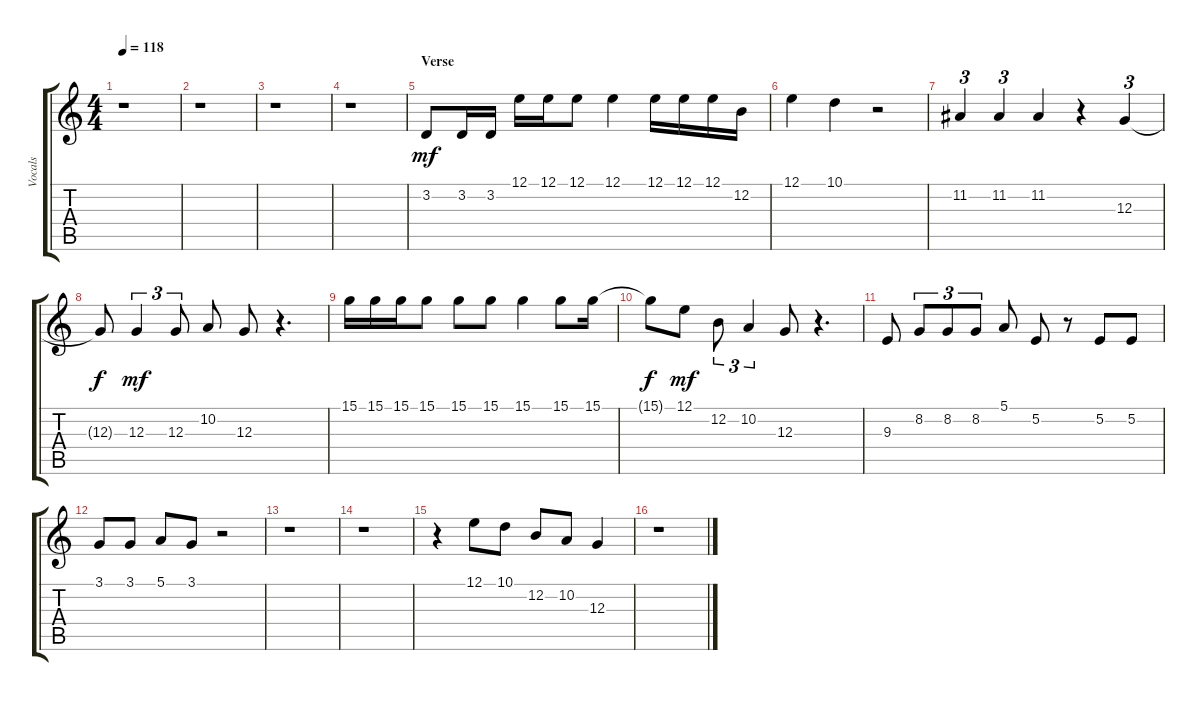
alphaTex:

\track ("Vocals" "Vocals") {instrument harmonica}
\staff {score tabs}
\tuning (E4 B3 G3 D3 A2 E2) {hide}
\ts (4 4)
\tempo 118
\clef g2
\ks c
r.1{dy mf instrument harmonica} |
r.1 |
r.1 |
r.1 |
\section ("" "Verse")
3.2.8 3.2.16 3.2.16 12.1.16 12.1.16 12.1.8 12.1.4 12.1.16 12.1.16 12.1.16 12.2.16 |
12.1.4 10.1.4 r.2 |
11.2.4{tu (3 2)} 11.2.4{tu (3 2)} 11.2.4 r.4 12.3.4{tu (3 2)} |
12.3{t}.8{dy f} 12.3.4{tu (3 2) dy mf} 12.3.8{tu (3 2)} 10.2.8 12.3.8 r.4{d} |
15.1.16 15.1.16 15.1.16 15.1.8 15.1.8 15.1.8 15.1.4 15.1.8 15.1.16 |
15.1{t}.8{dy f} 12.1.8{dy mf} 12.2.8{tu (3 2)} 10.2.4{tu (3 2)} 12.3.8 r.4{d} |
9.3.8 8.2.8{tu (3 2)} 8.2.8{tu (3 2)} 8.2.8{tu (3 2)} 5.1.8 5.2.8 r.8 5.2.8 5.2.8 |
3.1.8 3.1.8 5.1.8 3.1.8 r.2 |
r.1 |
r.1 |
r.4 12.1.8 10.1.8 12.2.8 10.2.8 12.3.4 |
r.1
